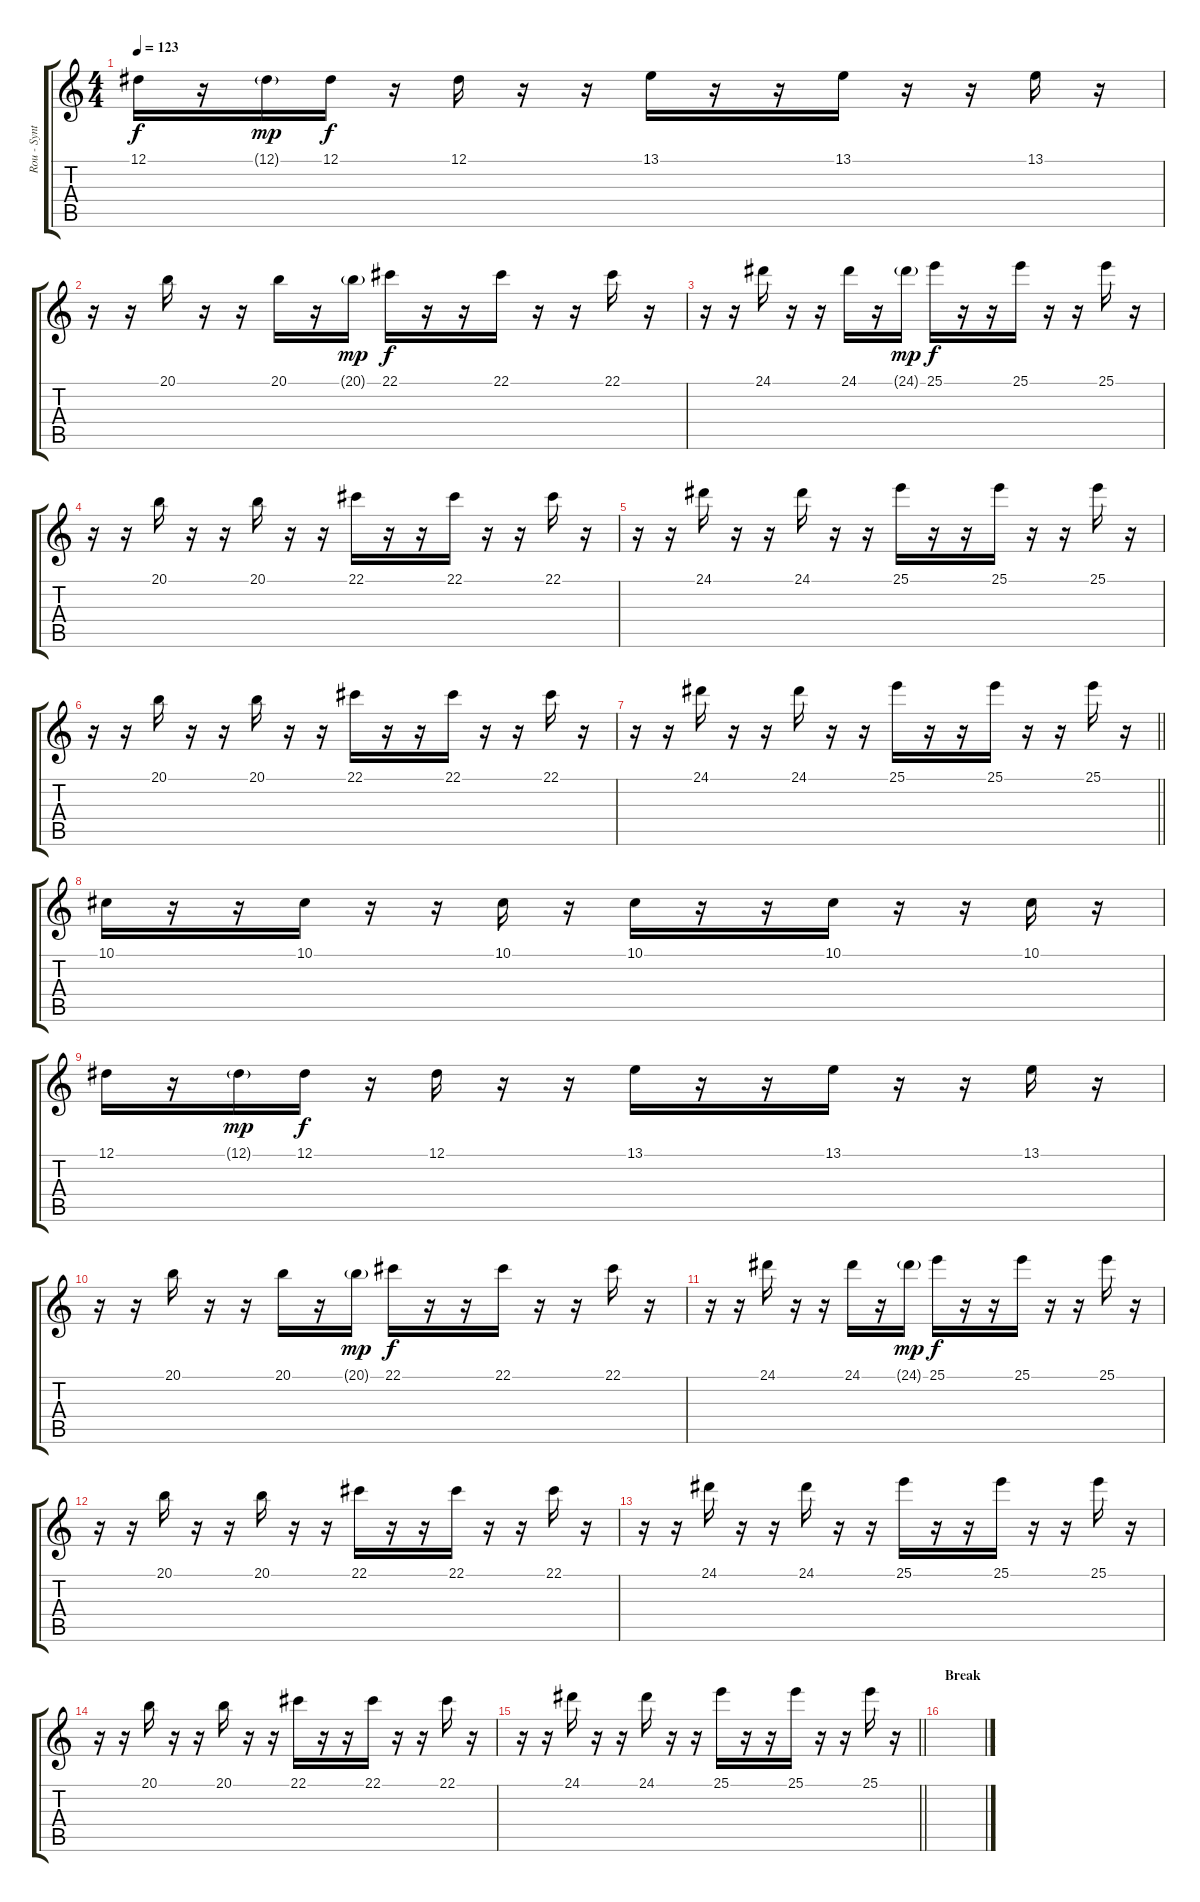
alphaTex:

\track ("Rou - Synth 3" "Rou - Synt") {instrument lead2sawtooth}
\staff {score tabs}
\tuning (Eb4 Bb3 Gb3 Db3 Ab2 Db2) {hide}
\ts (4 4)
\tempo 123
\clef g2
\ks c
12.1.16{dy f} r.16 12.1{g}.16{dy mp} 12.1.16{dy f} r.16 12.1.16 r.16 r.16 13.1.16 r.16 r.16 13.1.16 r.16 r.16 13.1.16 r.16 |
r.16 r.16 20.1.16 r.16 r.16 20.1.16 r.16 20.1{g}.16{dy mp} 22.1.16{dy f} r.16 r.16 22.1.16 r.16 r.16 22.1.16 r.16 |
r.16 r.16 24.1.16 r.16 r.16 24.1.16 r.16 24.1{g}.16{dy mp} 25.1.16{dy f} r.16 r.16 25.1.16 r.16 r.16 25.1.16 r.16 |
r.16 r.16 20.1.16 r.16 r.16 20.1.16 r.16 r.16 22.1.16 r.16 r.16 22.1.16 r.16 r.16 22.1.16 r.16 |
r.16 r.16 24.1.16 r.16 r.16 24.1.16 r.16 r.16 25.1.16 r.16 r.16 25.1.16 r.16 r.16 25.1.16 r.16 |
r.16 r.16 20.1.16 r.16 r.16 20.1.16 r.16 r.16 22.1.16 r.16 r.16 22.1.16 r.16 r.16 22.1.16 r.16 |
\barLineRight lightlight
r.16 r.16 24.1.16 r.16 r.16 24.1.16 r.16 r.16 25.1.16 r.16 r.16 25.1.16 r.16 r.16 25.1.16 r.16 |
10.1.16 r.16 r.16 10.1.16 r.16 r.16 10.1.16 r.16 10.1.16 r.16 r.16 10.1.16 r.16 r.16 10.1.16 r.16 |
12.1.16 r.16 12.1{g}.16{dy mp} 12.1.16{dy f} r.16 12.1.16 r.16 r.16 13.1.16 r.16 r.16 13.1.16 r.16 r.16 13.1.16 r.16 |
r.16 r.16 20.1.16 r.16 r.16 20.1.16 r.16 20.1{g}.16{dy mp} 22.1.16{dy f} r.16 r.16 22.1.16 r.16 r.16 22.1.16 r.16 |
r.16 r.16 24.1.16 r.16 r.16 24.1.16 r.16 24.1{g}.16{dy mp} 25.1.16{dy f} r.16 r.16 25.1.16 r.16 r.16 25.1.16 r.16 |
r.16 r.16 20.1.16 r.16 r.16 20.1.16 r.16 r.16 22.1.16 r.16 r.16 22.1.16 r.16 r.16 22.1.16 r.16 |
r.16 r.16 24.1.16 r.16 r.16 24.1.16 r.16 r.16 25.1.16 r.16 r.16 25.1.16 r.16 r.16 25.1.16 r.16 |
r.16 r.16 20.1.16 r.16 r.16 20.1.16 r.16 r.16 22.1.16 r.16 r.16 22.1.16 r.16 r.16 22.1.16 r.16 |
\barLineRight lightlight
r.16 r.16 24.1.16 r.16 r.16 24.1.16 r.16 r.16 25.1.16 r.16 r.16 25.1.16 r.16 r.16 25.1.16 r.16 |
\section ("" "Break")
